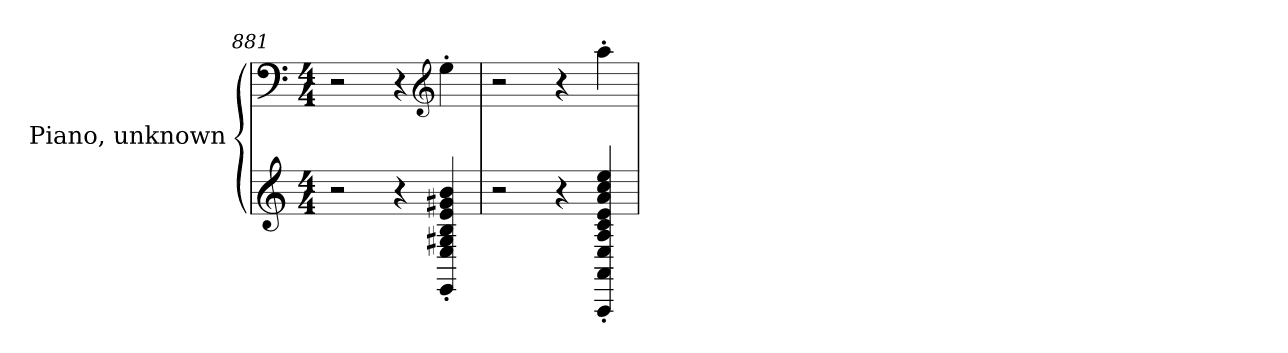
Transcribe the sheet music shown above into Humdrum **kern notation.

**kern	**kern
*part1	*part1
*staff2	*staff1
*I"Piano, unknown	*
*I'Pno.	*
*clefG2	*clefF4
*k[]	*k[]
*M4/4	*M4/4
=881	=881
2r	2r
4r	4r
*	*clefG2
4EE/' 4E/' 4G#X/' 4B/' 4e/' 4g#X/' 4b/'	4ee'\
=882	=882
2r	2r
4r	4r
4AAA/' 4AA/' 4E/' 4A/' 4c/' 4e/' 4a/' 4cc/' 4ee/'	4aa'\
=	=
*-	*-
